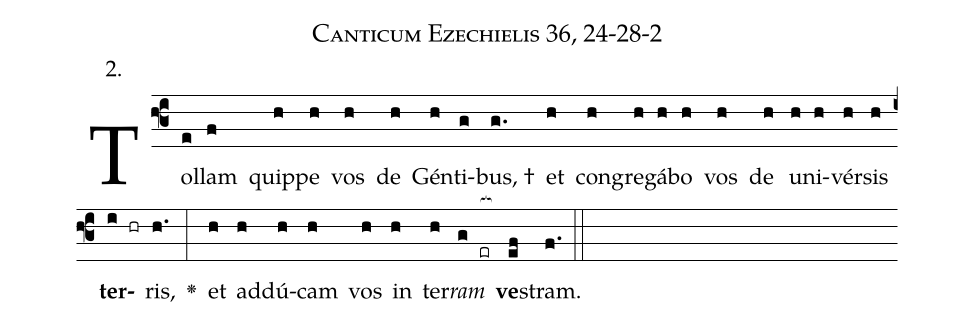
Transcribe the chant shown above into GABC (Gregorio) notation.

name: Canticum Ezechielis 36, 24-28-2;
annotation: 2.;
%%
(f3)Tol(e)lam(f) quip(h)pe(h) vos(h) de(h) Gén(h)ti(g)bus, †(g.) et(h) con(h)gre(h)gá(h)bo(h) vos(h) de(h) u(h)ni(h)vér(h)sis(h) <b>ter</b>(i hr)ris,(h.) <v>\greheightstar</v>(:) et(h) ad(h)dú(h)cam(h) vos(h) in(h) ter(h)<i>ram</i>(g er[ocb:1{]) <b>ve</b>(ef[ocb:0}])stram.(f.) (::)


%E(h) u(h) o(h) u(g) a(ef) e.(f.) (::)
